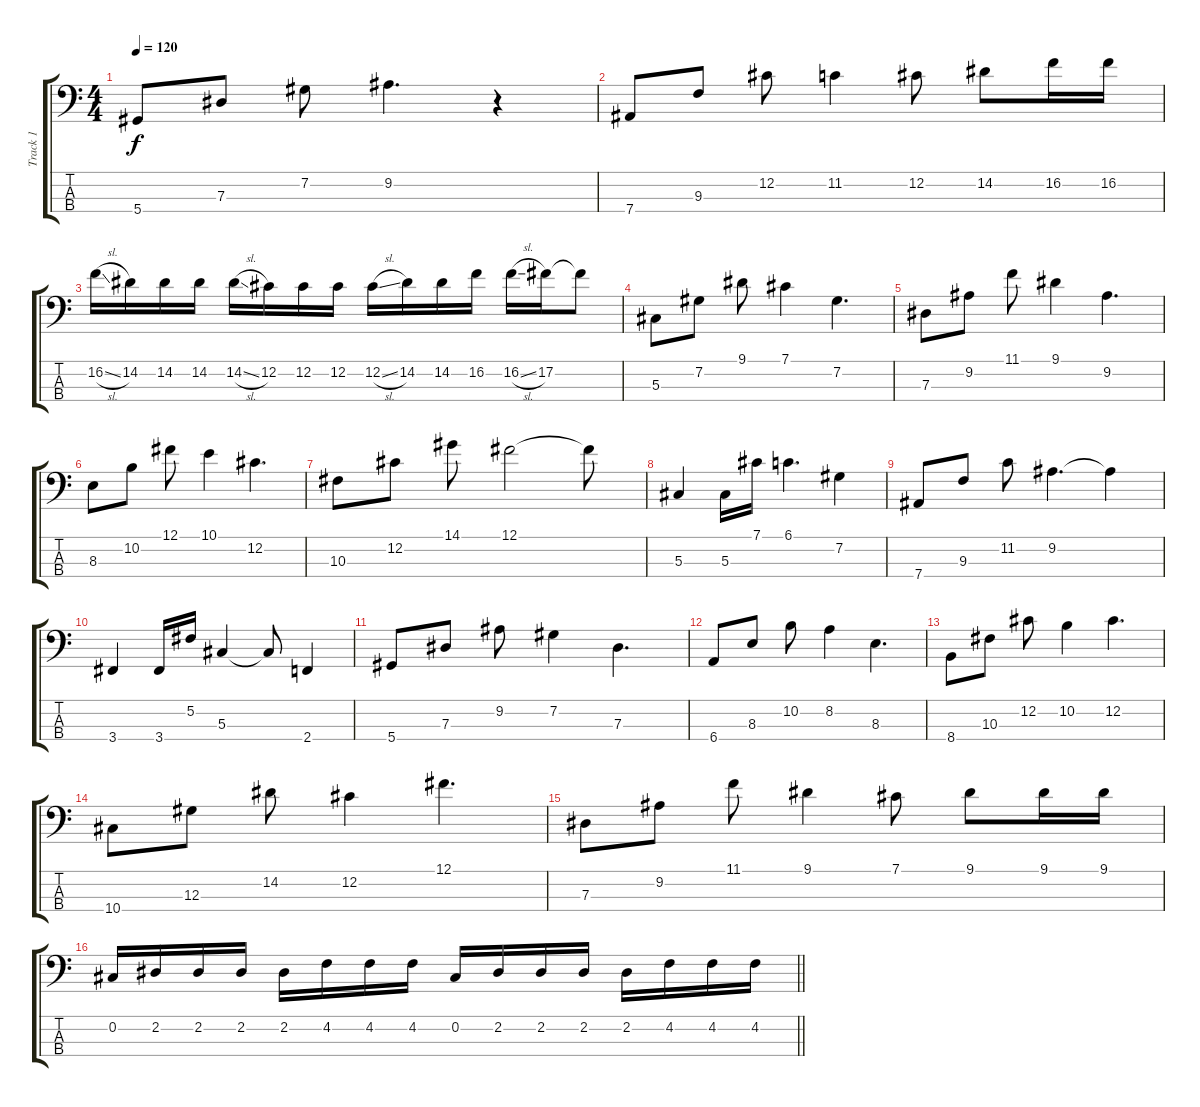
\track ("Track 1" "Track 1") {instrument electricbassfinger}
\staff {score tabs}
\tuning (Gb2 Db2 Ab1 Eb1) {hide}
\ts (4 4)
\tempo 120
\clef f4
\ks c
5.4.8{dy f} 7.3.8 7.2.8 9.2.4{d} r.4 |
7.4.8 9.3.8 12.2.8 11.2.4 12.2.8 14.2.8 16.2.16 16.2.16 |
16.2{sl}.16 14.2.16 14.2.16 14.2.16 14.2{sl}.16 12.2.16 12.2.16 12.2.16 12.2{sl}.16 14.2.16 14.2.16 16.2.16 16.2{sl}.16 17.2.16 17.2{t}.8 |
5.3.8 7.2.8 9.1.8 7.1.4 7.2.4{d} |
7.3.8 9.2.8 11.1.8 9.1.4 9.2.4{d} |
8.3.8 10.2.8 12.1.8 10.1.4 12.2.4{d} |
10.3.8 12.2.8 14.1.8 12.1.2 12.1{t}.8 |
5.3.4 5.3.16 7.1.16 6.1.4{d} 7.2.4 |
7.4.8 9.3.8 11.2.8 9.2.4{d} 9.2{t}.4 |
3.4.4 3.4.16 5.2.16 5.3.4 5.3{t}.8 2.4.4 |
5.4.8 7.3.8 9.2.8 7.2.4 7.3.4{d} |
6.4.8 8.3.8 10.2.8 8.2.4 8.3.4{d} |
8.4.8 10.3.8 12.2.8 10.2.4 12.2.4{d} |
10.4.8 12.3.8 14.2.8 12.2.4 12.1.4{d} |
7.3.8 9.2.8 11.1.8 9.1.4 7.1.8 9.1.8 9.1.16 9.1.16 |
\barLineRight lightlight
0.2.16 2.2.16 2.2.16 2.2.16 2.2.16 4.2.16 4.2.16 4.2.16 0.2.16 2.2.16 2.2.16 2.2.16 2.2.16 4.2.16 4.2.16 4.2.16
